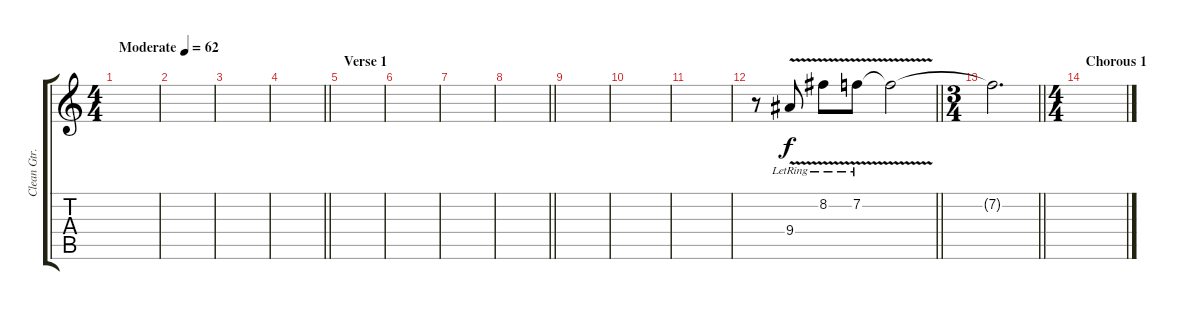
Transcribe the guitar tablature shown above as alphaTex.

\track ("Clean Gtr." "Clean Gtr.") {instrument electricguitarclean}
\staff {score tabs}
\tuning (Eb4 Bb3 Gb3 Db3 Ab2 Eb2) {hide}
\ts (4 4)
\tempo (62 "Moderate")
\clef g2
\ks c
|
|
|
\barLineRight lightlight
|
\section ("" "Verse 1")
|
|
|
\barLineRight lightlight
|
|
|
|
\barLineRight lightlight
r.8 9.4{v lr}.8 8.2{v lr}.8 7.2{v lr}.8 7.2{t}.2 |
\ts (3 4)
\barLineRight lightlight
7.2{t}.2{d} |
\ts (4 4)
\section ("" "Chorous 1")
